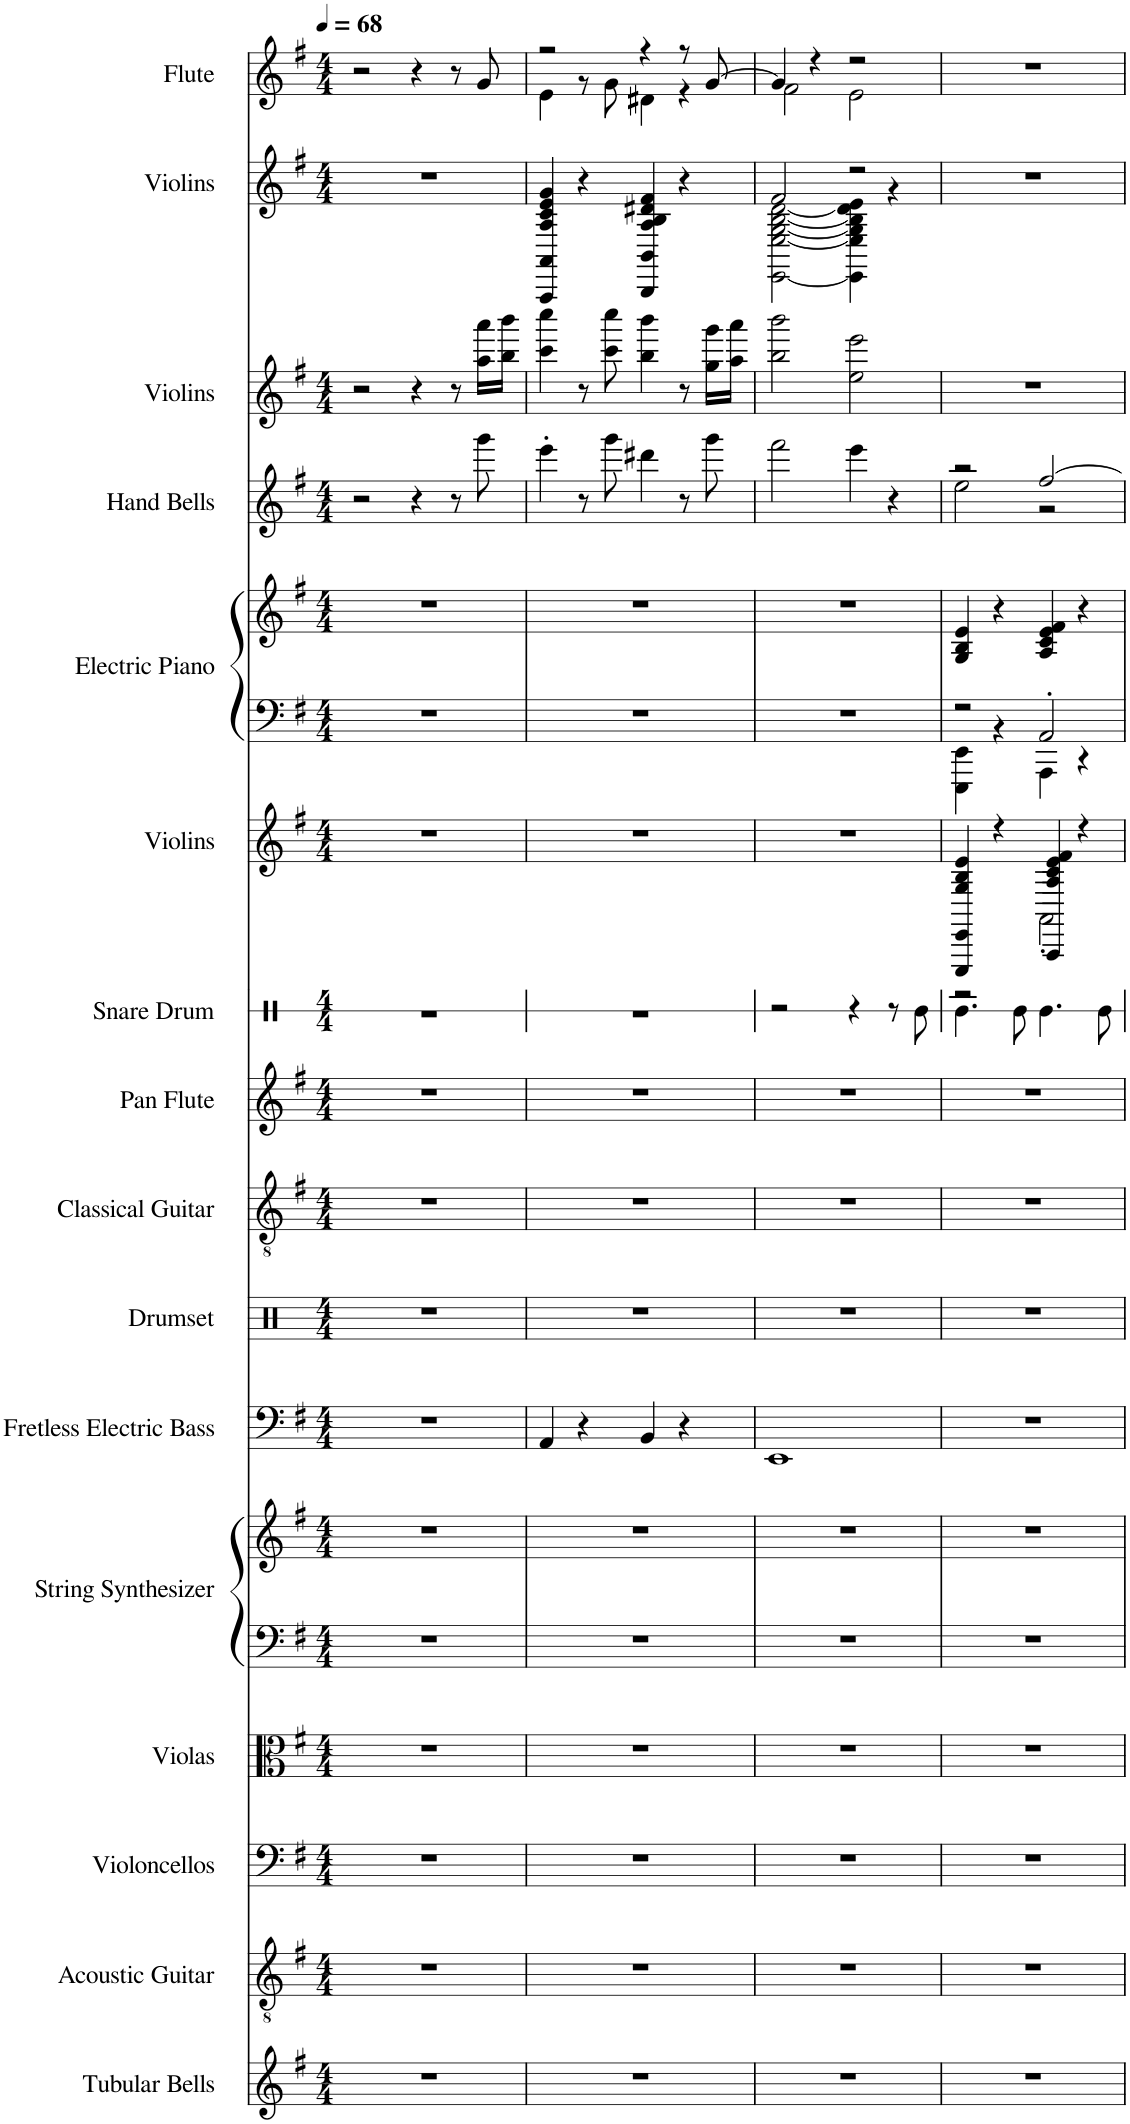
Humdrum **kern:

**kern	**kern	**kern	**kern	**kern	**kern	**kern	**kern	**kern	**kern	**kern	**kern	**kern	**kern	**kern	**kern	**kern	**kern
*part16	*part15	*part14	*part13	*part12	*part12	*part11	*part10	*part9	*part8	*part7	*part6	*part5	*part5	*part4	*part3	*part2	*part1
*staff18	*staff17	*staff16	*staff15	*staff14	*staff13	*staff12	*staff11	*staff10	*staff9	*staff8	*staff7	*staff6	*staff5	*staff4	*staff3	*staff2	*staff1
*I"Tubular Bells	*I"Acoustic Guitar	*I"Violoncellos	*I"Violas	*I"String Synthesizer	*	*I"Fretless Electric Bass	*I"Drumset	*I"Classical Guitar	*I"Pan Flute	*I"Snare Drum	*I"Violins	*I"Electric Piano	*	*I"Hand Bells	*I"Violins	*I"Violins	*I"Flute
*I'Tu. Be.	*I'Guit.	*I'Vcs.	*I'Vlas.	*I'Synth.	*	*I'Frtl. El. B.	*I'Drs.	*I'Guit.	*I'Pn. Fl.	*I'Sn. Dr.	*I'Vlns.	*I'El. Pno.	*	*I'Ha. Be.	*I'Vlns.	*I'Vlns.	*I'Fl.
*	*	*	*	*	*	*	*	*	*	*stria1	*	*	*	*	*	*	*
*clefG2	*clefGv2	*clefF4	*clefC3	*clefF4	*clefG2	*clefF4	*clefX	*clefGv2	*clefG2	*clefX	*clefG2	*clefF4	*clefG2	*clefG2	*clefG2	*clefG2	*clefG2
*	*	*	*	*	*	*Trd7c12	*	*	*	*	*	*	*	*	*	*	*
*k[f#]	*k[f#]	*k[f#]	*k[f#]	*k[f#]	*k[f#]	*k[f#]	*k[]	*k[f#]	*k[f#]	*k[f#]	*k[f#]	*k[f#]	*k[f#]	*k[f#]	*k[f#]	*k[f#]	*k[f#]
*M4/4	*M4/4	*M4/4	*M4/4	*M4/4	*M4/4	*M4/4	*M4/4	*M4/4	*M4/4	*M4/4	*M4/4	*M4/4	*M4/4	*M4/4	*M4/4	*M4/4	*M4/4
*MM68	*MM68	*MM68	*MM68	*MM68	*MM68	*MM68	*MM68	*MM68	*MM68	*MM68	*MM68	*MM68	*MM68	*MM68	*MM68	*MM68	*MM68
=1	=1	=1	=1	=1	=1	=1	=1	=1	=1	=1	=1	=1	=1	=1	=1	=1	=1
1r	1r	1r	1r	1r	1r	1r	1r	1r	1r	1r	1r	1r	1r	2r	2r	1r	2r
.	.	.	.	.	.	.	.	.	.	.	.	.	.	4r	4r	.	4r
.	.	.	.	.	.	.	.	.	.	.	.	.	.	8r	8r	.	8r
.	.	.	.	.	.	.	.	.	.	.	.	.	.	8ggg\	16aa\ 16aaa\LL	.	8g/
.	.	.	.	.	.	.	.	.	.	.	.	.	.	.	16bb\ 16bbb\JJ	.	.
=2	=2	=2	=2	=2	=2	=2	=2	=2	=2	=2	=2	=2	=2	=2	=2	=2	=2
*	*	*	*	*	*	*	*	*	*	*	*	*	*	*	*	*	*^
1r	1r	1r	1r	1r	1r	4AA/	1r	1r	1r	1r	1r	1r	1r	4eee'\	4ccc\ 4cccc\	4AAA/ 4AA/ 4A/ 4c/ 4e/ 4g/	2r	4e\
.	.	.	.	.	.	4r	.	.	.	.	.	.	.	8r	8r	4r	.	8r
.	.	.	.	.	.	.	.	.	.	.	.	.	.	8ggg\	8ccc\ 8cccc\	.	.	8g\
.	.	.	.	.	.	4BB/	.	.	.	.	.	.	.	4ddd#X\	4bb\ 4bbb\	4BBB/ 4BB/ 4A/ 4B/ 4d#X/ 4f#/	4r	4d#X\
.	.	.	.	.	.	4r	.	.	.	.	.	.	.	8r	8r	4r	8r	4r
.	.	.	.	.	.	.	.	.	.	.	.	.	.	8ggg\	16gg\ 16ggg\LL	.	[8g/	.
.	.	.	.	.	.	.	.	.	.	.	.	.	.	.	16aa\ 16aaa\JJ	.	.	.
=3	=3	=3	=3	=3	=3	=3	=3	=3	=3	=3	=3	=3	=3	=3	=3	=3	=3	=3
*	*	*	*	*	*	*	*	*	*	*	*	*	*	*	*	*^	*	*
1r	1r	1r	1r	1r	1r	1EE	1r	1r	1r	2r	1r	1r	1r	2fff#\	2bb\ 2bbb\	2f#/	[2EE\ [2E\ [2G\ [2B\ [2d\	4g/]	2f#\
.	.	.	.	.	.	.	.	.	.	.	.	.	.	.	.	.	.	4r	.
.	.	.	.	.	.	.	.	.	.	4r	.	.	.	4eee\	2ee\ 2eee\	2r	4EE\] 4E\] 4G\] 4B\] 4d\] 4e\	2r	2e\
.	.	.	.	.	.	.	.	.	.	8r	.	.	.	4r	.	.	4r	.	.
.	.	.	.	.	.	.	.	.	.	8Re\	.	.	.	.	.	.	.	.	.
*	*	*	*	*	*	*	*	*	*	*	*	*	*	*	*	*v	*v	*	*
*	*	*	*	*	*	*	*	*	*	*	*	*	*	*	*	*	*v	*v
=4	=4	=4	=4	=4	=4	=4	=4	=4	=4	=4	=4	=4	=4	=4	=4	=4	=4
*	*	*	*	*	*	*	*	*	*	*	*^	*^	*	*^	*	*	*
1r	1r	1r	1r	1r	1r	1r	1r	1r	1r	4.Re\	4EEE/ 4EE/ 4G/ 4B/ 4e/	2r	2r	4EEE\ 4EE\	4G/ 4B/ 4e/	2r	2ee\	1r	1r	1r
.	.	.	.	.	.	.	.	.	.	.	4r	.	.	4r	4r	.	.	.	.	.
.	.	.	.	.	.	.	.	.	.	8Re\	.	.	.	.	.	.	.	.	.	.
.	.	.	.	.	.	.	.	.	.	4.Re\	4AAA/ 4A/ 4c/ 4e/ 4f#/	2AA'\	2AA'/	4AAA\	4A/ 4c/ 4e/ 4f#/	[2ff#/	2r	.	.	.
.	.	.	.	.	.	.	.	.	.	.	4r	.	.	4r	4r	.	.	.	.	.
.	.	.	.	.	.	.	.	.	.	8Re\	.	.	.	.	.	.	.	.	.	.
*	*	*	*	*	*	*	*	*	*	*	*v	*v	*	*	*	*v	*v	*	*	*
*	*	*	*	*	*	*	*	*	*	*	*	*v	*v	*	*	*	*	*
=	=	=	=	=	=	=	=	=	=	=	=	=	=	=	=	=	=
*-	*-	*-	*-	*-	*-	*-	*-	*-	*-	*-	*-	*-	*-	*-	*-	*-	*-
